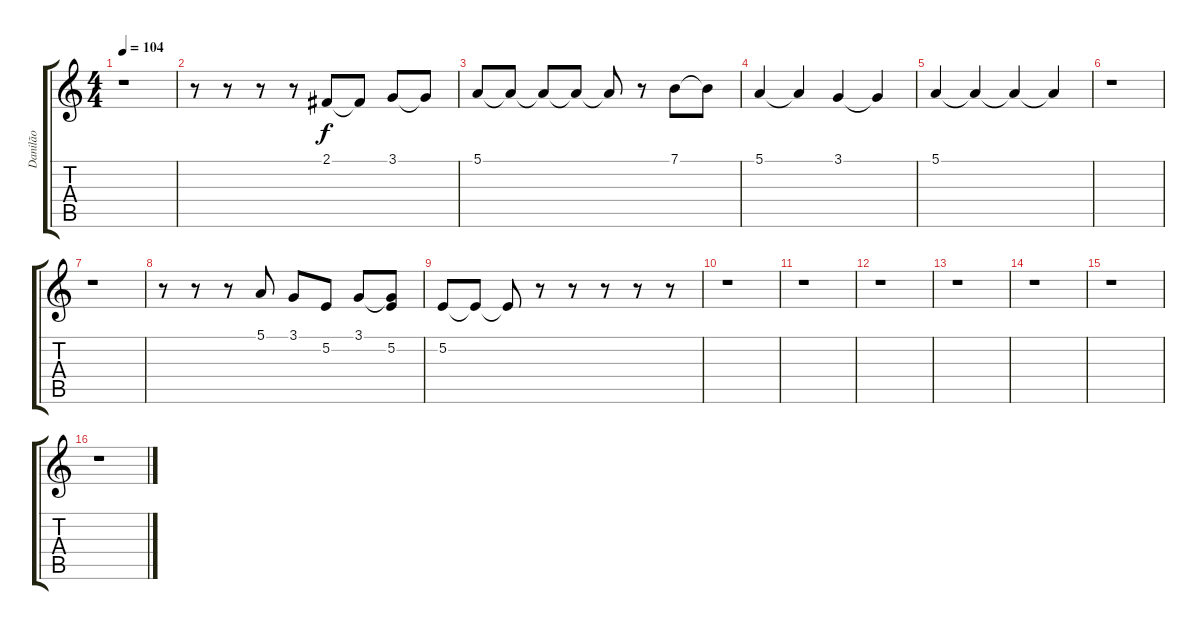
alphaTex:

\track ("Danilão" "Danilão") {instrument flute}
\staff {score tabs}
\tuning (E4 B3 G3 D3 A2 E2) {hide}
\ts (4 4)
\tempo 104
\clef g2
\ks c
r.1{dy f instrument flute} |
r.8 r.8 r.8 r.8 2.1.8 2.1{t}.8 3.1.8 3.1{t}.8 |
5.1.8 5.1{t}.8 5.1{t}.8 5.1{t}.8 5.1{t}.8 r.8 7.1.8 7.1{t}.8 |
5.1.4 5.1{t}.4 3.1.4 3.1{t}.4 |
5.1.4 5.1{t}.4 5.1{t}.4 5.1{t}.4 |
r.1 |
r.1 |
r.8 r.8 r.8 5.1.8 3.1.8 5.2.8 3.1.8 (3.1{t} 5.2).8 |
5.2.8 5.2{t}.8 5.2{t}.8 r.8 r.8 r.8 r.8 r.8 |
r.1 |
r.1 |
r.1 |
r.1 |
r.1 |
r.1 |
r.1
